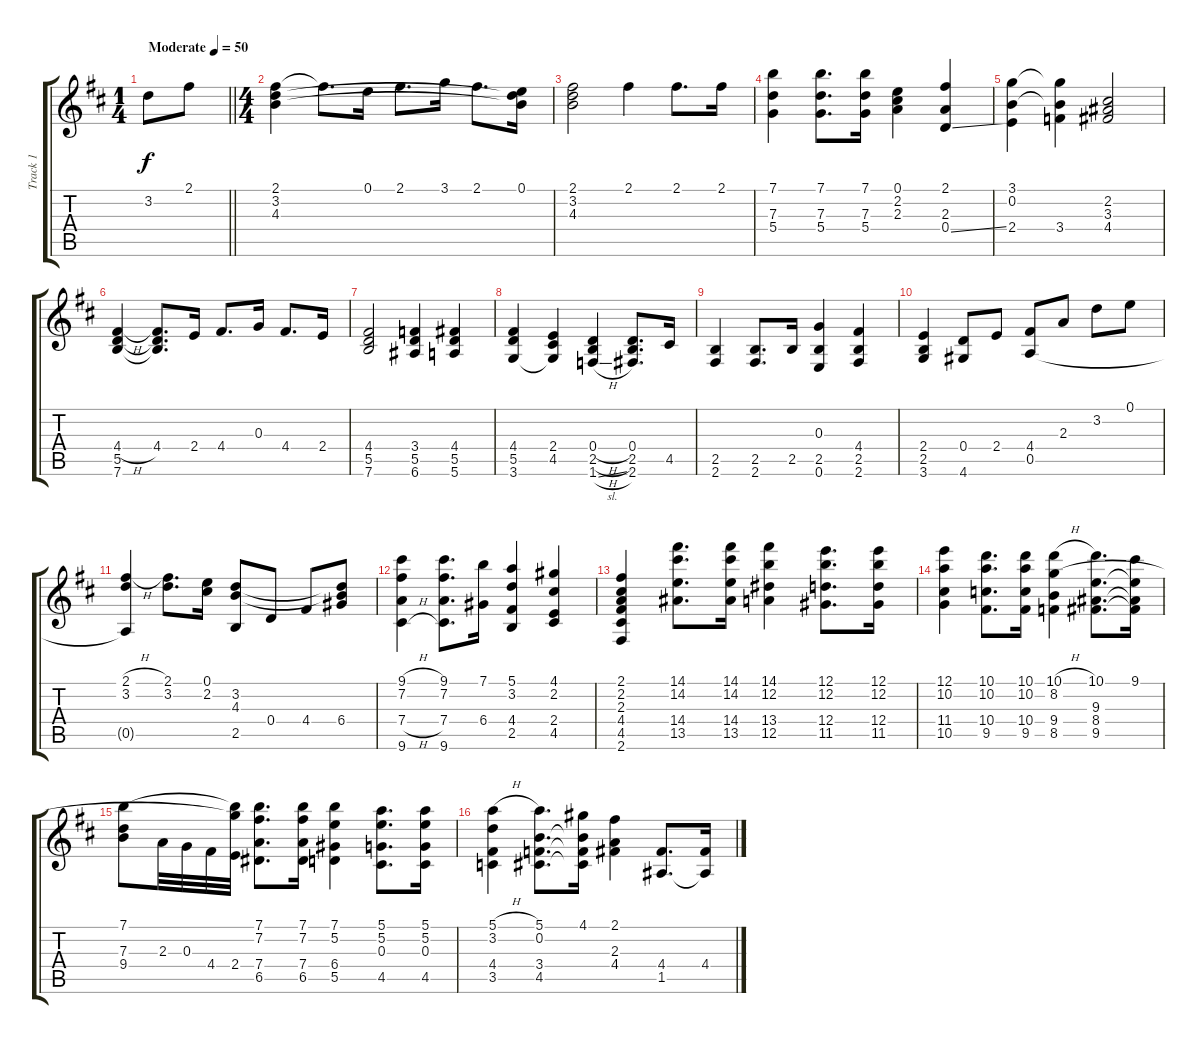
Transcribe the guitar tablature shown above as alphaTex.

\track ("Track 1" "Track 1") {instrument acousticguitarnylon}
\staff {score tabs}
\tuning (E4 B3 G3 D3 A2 E2) {hide}
\ts (1 4)
\tempo (50 "Moderate")
\clef g2
\barLineRight lightlight
\ks d
3.2.8{dy f instrument acousticguitarnylon} 2.1.8 |
\ts (4 4)
(2.1 3.2 4.3).4 2.1{t}.8{d} 0.1.16 2.1.8{d} 3.1.16 2.1.8{d} (0.1 3.2{t} 4.3{t}).16 |
(2.1 3.2 4.3).2 2.1.4 2.1.8{d} 2.1.16 |
(7.1 7.3 5.4).4 (7.1 7.3 5.4).8{d} (7.1 7.3 5.4).16 (0.1 2.2 2.3).4 (2.1 2.3 0.4{ss}).4 |
(3.1 0.2 2.4).4 (3.1{t} 0.2{t} 3.4).4 (2.2 3.3 4.4).2 |
(4.4{h} 5.5 7.6).4 (4.4 5.5{t} 7.6{t}).8{d} 2.4.16 4.4.8{d} 0.3.16 4.4.8{d} 2.4.16 |
(4.4 5.5 7.6).2 (3.4 5.5 6.6).4 (4.4 5.5 5.6).4 |
(4.4 5.5 3.6).4 (2.4 4.5 3.6{t}).4 (0.4{h} 2.5{h} 1.6{sl}).4 (0.4 2.5 2.6).8{d} 4.5.16 |
(2.5 2.6).4 (2.5 2.6).8{d} 2.5.16 (0.3 2.5 0.6).4 (4.4 2.5 2.6).4 |
(2.4 2.5 3.6).4 (0.4 4.6).8 2.4.8 (4.4 0.5).8 2.3.8 3.2.8 0.1.8 |
(2.1{h} 3.2 0.5{t}).4 (2.1 3.2).8{d} (0.1 2.2).16 (3.2 4.3 2.5).8 0.4.8 4.4.8 (3.2{t} 4.3{t} 6.4).8 |
(9.1{h} 7.2{h} 7.4{h} 9.6{h}).4 (9.1 7.2 7.4 9.6).8{d} (7.1 6.4).16 (5.1 3.2 4.4 2.5).4 (4.1 2.2 2.4 4.5).4 |
(2.1 2.2 2.3 4.4 4.5 2.6).4 (14.1 14.2 14.4 13.5).8{d} (14.1 14.2 14.4 13.5).16 (14.1 12.2 13.4 12.5).4 (12.1 12.2 12.4 11.5).8{d} (12.1 12.2 12.4 11.5).16 |
(12.1 10.2 11.4 10.5).4 (10.1 10.2 10.4 9.5).8{d} (10.1 10.2 10.4 9.5).16 (10.1{h} 8.2 9.4 8.5).4 (10.1 9.3 8.4 9.5).8{d} (9.1 9.3{t} 8.4{t} 9.5{t}).16 |
(7.1 7.3 9.4).8 2.3.32 0.3.32 4.4.32 (7.1{t} 8.2{t} 2.4).32 (7.1 7.2 7.4 6.5).8{d} (7.1 7.2 7.4 6.5).16 (7.1 5.2 6.4 5.5).4 (5.1 5.2 0.3 4.5).8{d} (5.1 5.2 0.3 4.5).16 |
(5.1{h} 3.2 4.4 3.5).4 (5.1 0.2 3.4 4.5).8{d} (4.1 0.2{t} 3.4{t} 4.5{t}).16 (2.1 2.3 4.4).4 (4.4 1.5).8{d} (4.4 1.5{t}).16
